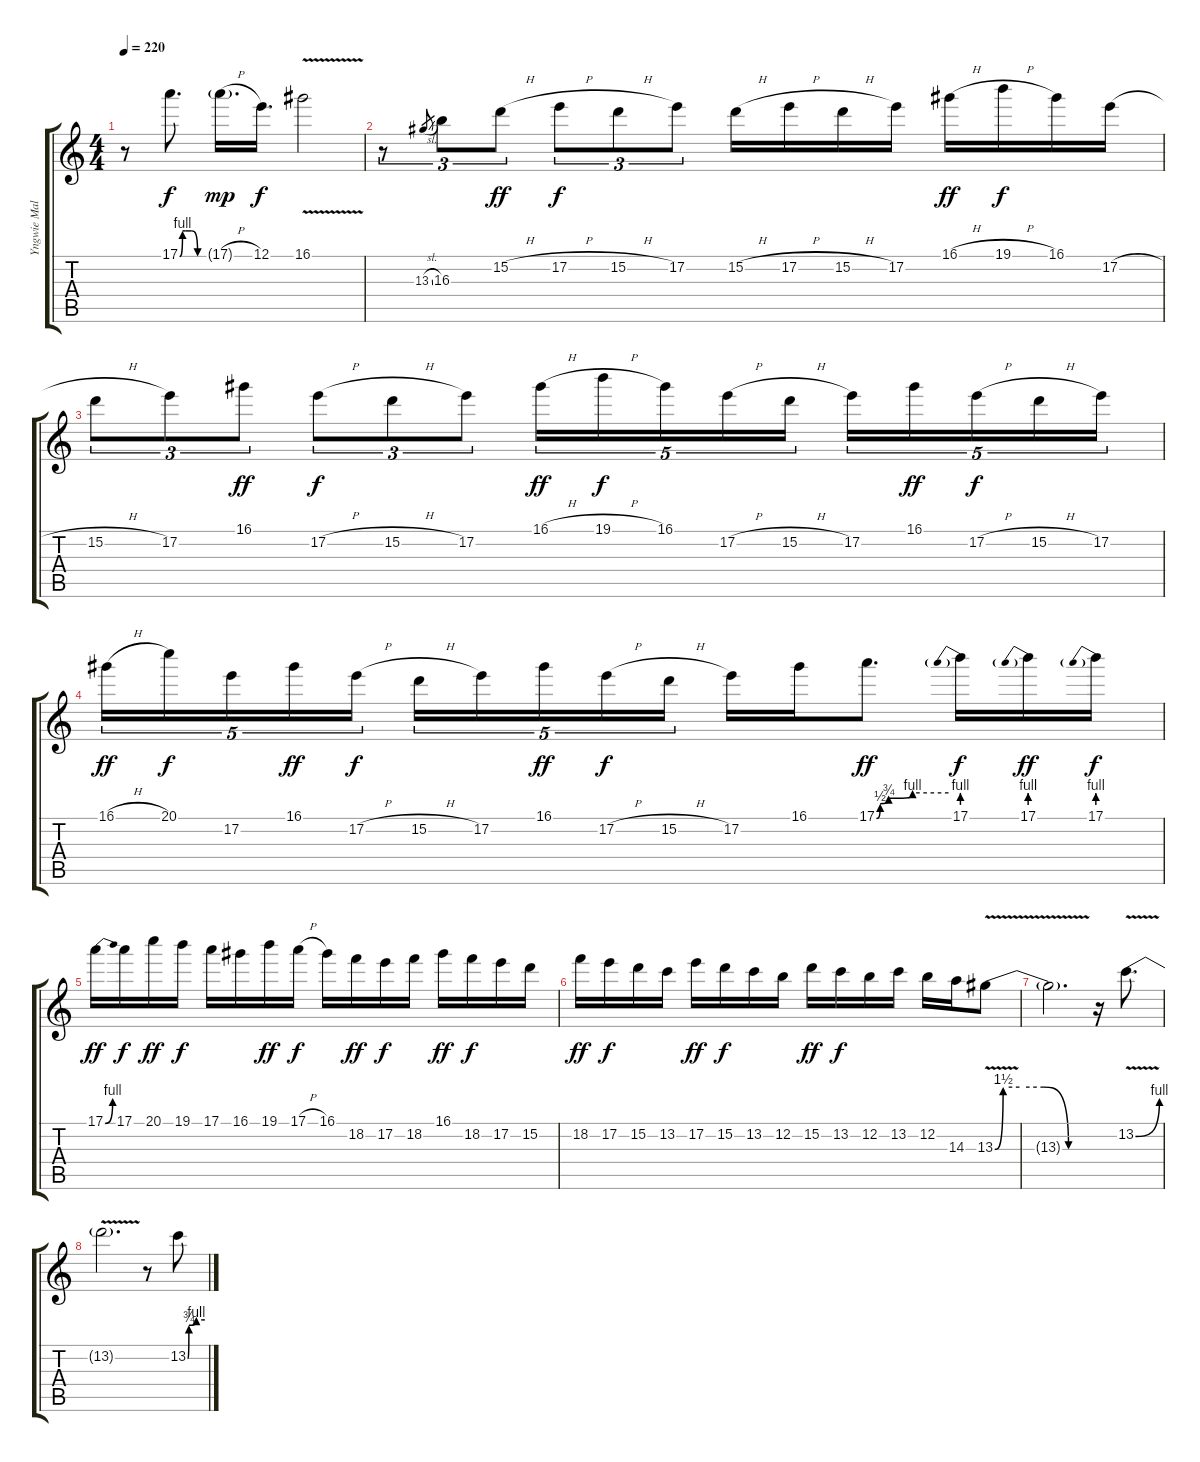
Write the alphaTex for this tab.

\track ("Yngwie Malmsteen" "Yngwie Mal") {instrument overdrivenguitar}
\staff {score tabs}
\tuning (E4 B3 G3 D3 A2 E2) {hide}
\ts (4 4)
\tempo 220
\clef g2
\ks c
r.8{dy f} 17.1{be (custom 0 0 7 4 15 4 30 4 45 0 60 0)}.8{d} 17.1{h g}.16{d dy mp} 12.1.16{d dy f} 16.1{v}.2 |
r.8{tu (3 2)} 13.3{sl}.8{gr} 16.3.8{tu (3 2)} 15.2{h}.8{tu (3 2) dy ff} 17.2{h}.8{tu (3 2) dy f} 15.2{h}.8{tu (3 2)} 17.2.8{tu (3 2)} 15.2{h}.16 17.2{h}.16 15.2{h}.16 17.2.16 16.1{h}.16{dy ff} 19.1{h}.16{dy f} 16.1.16 17.2{h}.16 |
15.2{h}.8{tu (3 2)} 17.2.8{tu (3 2)} 16.1.8{tu (3 2) dy ff} 17.2{h}.8{tu (3 2) dy f} 15.2{h}.8{tu (3 2)} 17.2.8{tu (3 2)} 16.1{h}.16{tu (5 4) dy ff} 19.1{h}.16{tu (5 4) dy f} 16.1.16{tu (5 4)} 17.2{h}.16{tu (5 4)} 15.2{h}.16{tu (5 4)} 17.2.16{tu (5 4)} 16.1.16{tu (5 4) dy ff} 17.2{h}.16{tu (5 4) dy f} 15.2{h}.16{tu (5 4)} 17.2.16{tu (5 4)} |
16.1{h}.16{tu (5 4) dy ff} 20.1.16{tu (5 4) dy f} 17.2.16{tu (5 4)} 16.1.16{tu (5 4) dy ff} 17.2{h}.16{tu (5 4) dy f} 15.2{h}.16{tu (5 4)} 17.2.16{tu (5 4)} 16.1.16{tu (5 4) dy ff} 17.2{h}.16{tu (5 4) dy f} 15.2{h}.16{tu (5 4)} 17.2.16 16.1.16 17.1{be (custom 0 0 3 2 10 3 30 4 60 4)}.8{d dy ff} 17.1{be (prebend 0 4 60 4)}.16{dy f} 17.1{be (prebend 0 4 60 4)}.16{dy ff} 17.1{be (prebend 0 4 60 4)}.16{dy f} |
17.1{be (bend 0 0 60 4)}.16{dy ff} 17.1.16{dy f} 20.1.16{dy ff} 19.1.16{dy f} 17.1.16 16.1.16 19.1.16{dy ff} 17.1{h}.16{dy f} 16.1.16 18.2.16{dy ff} 17.2.16{dy f} 18.2.16 16.1.16{dy ff} 18.2.16{dy f} 17.2.16 15.2.16 |
18.2.16{dy ff} 17.2.16{dy f} 15.2.16 13.2.16 17.2.16{dy ff} 15.2.16{dy f} 13.2.16 12.2.16 15.2.16{dy ff} 13.2.16{dy f} 12.2.16 13.2.16 12.2.16 14.3.16 13.3{be (custom 0 0 5 6 15 6 30 6 45 0 60 0) v}.8 |
13.3{t}.2{d} r.16 13.2{be (bend 0 0 60 4) v}.8{d} |
13.2{t}.2{d} r.8 13.2{be (custom 0 0 4 3 30 4 60 4)}.8
